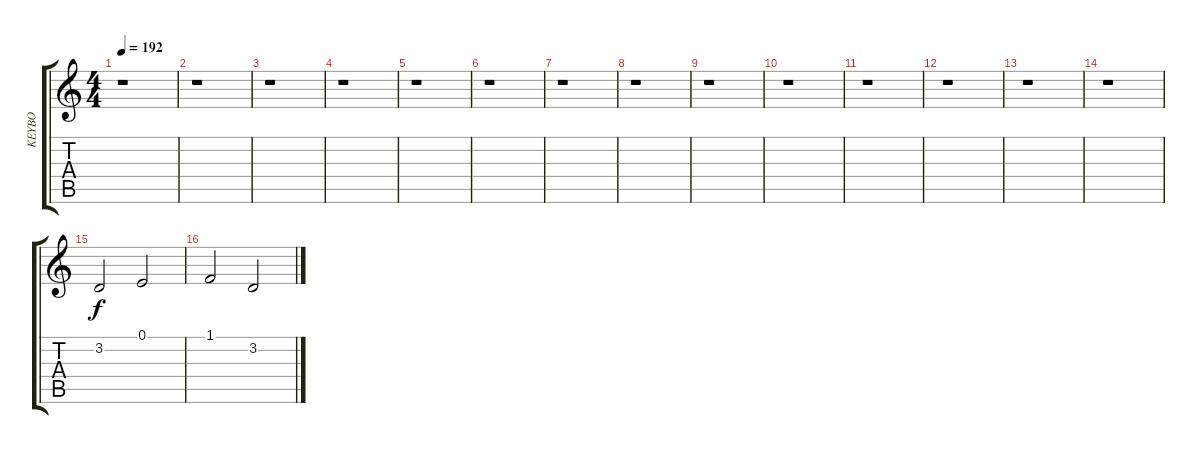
\track ("     KEYBOARD" "     KEYBO") {instrument choiraahs}
\staff {score tabs}
\tuning (E4 B3 G3 D3 A2 E2) {hide}
\ts (4 4)
\tempo 192
\clef g2
\ks c
r.1{dy f} |
r.1 |
r.1 |
r.1 |
r.1 |
r.1 |
r.1 |
r.1 |
r.1 |
r.1 |
r.1 |
r.1 |
r.1 |
r.1 |
3.2.2 0.1.2 |
1.1.2 3.2.2
